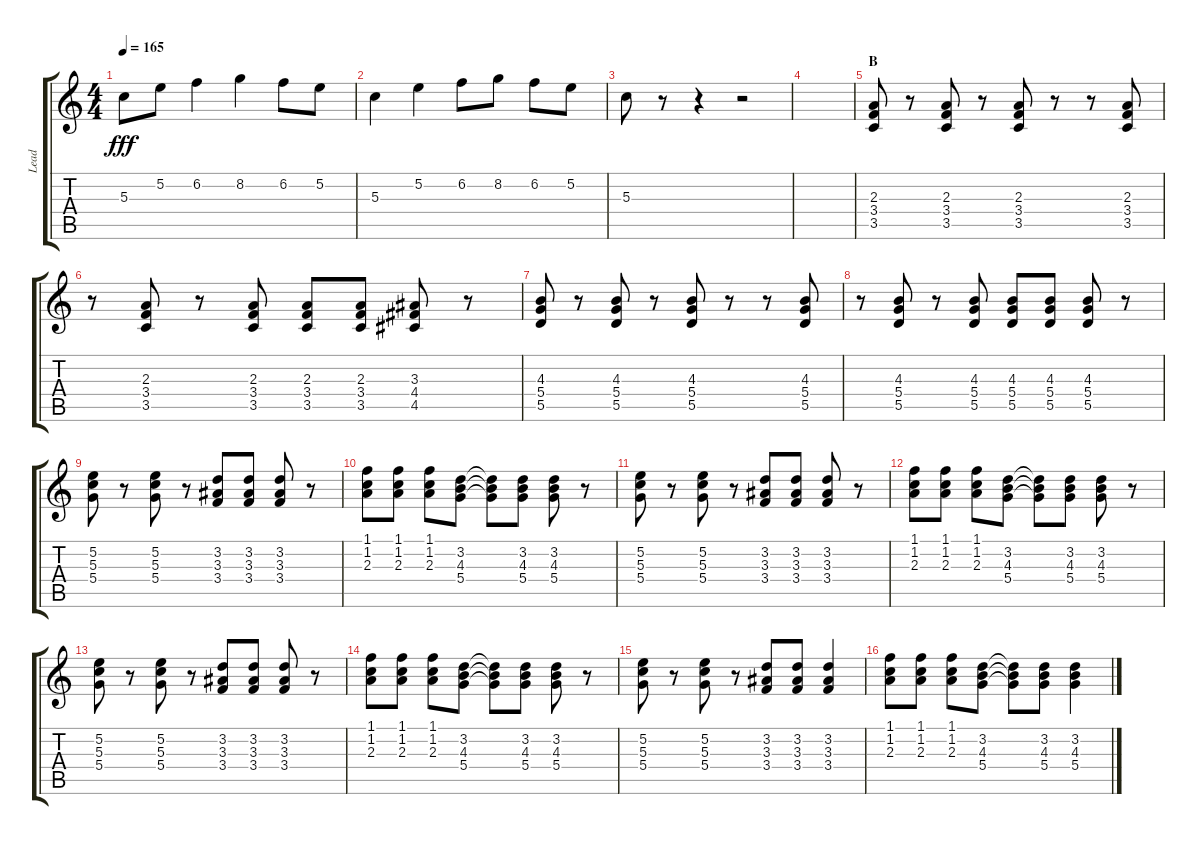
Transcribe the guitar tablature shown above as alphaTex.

\track ("Lead" "Lead") {instrument acousticguitarnylon}
\staff {score tabs}
\tuning (E4 B3 G3 D3 A2 E2) {hide}
\ts (4 4)
\tempo 165
\clef g2
\ks c
5.3.8{dy fff} 5.2.8 6.2.4 8.2.4 6.2.8 5.2.8 |
5.3.4 5.2.4 6.2.8 8.2.8 6.2.8 5.2.8 |
5.3.8 r.8 r.4 r.2 |
|
\section ("" "B")
(2.3 3.4 3.5).8 r.8 (2.3 3.4 3.5).8 r.8 (2.3 3.4 3.5).8 r.8 r.8 (2.3 3.4 3.5).8 |
r.8 (2.3 3.4 3.5).8 r.8 (2.3 3.4 3.5).8 (2.3 3.4 3.5).8 (2.3 3.4 3.5).8 (3.3 4.4 4.5).8 r.8 |
(4.3 5.4 5.5).8 r.8 (4.3 5.4 5.5).8 r.8 (4.3 5.4 5.5).8 r.8 r.8 (4.3 5.4 5.5).8 |
r.8 (4.3 5.4 5.5).8 r.8 (4.3 5.4 5.5).8 (4.3 5.4 5.5).8 (4.3 5.4 5.5).8 (4.3 5.4 5.5).8 r.8 |
(5.2 5.3 5.4).8{instrument acousticguitarsteel} r.8 (5.2 5.3 5.4).8 r.8 (3.2 3.3 3.4).8 (3.2 3.3 3.4).8 (3.2 3.3 3.4).8 r.8 |
(1.1 1.2 2.3).8 (1.1 1.2 2.3).8 (1.1 1.2 2.3).8 (3.2 4.3 5.4).8 (3.2{t} 4.3{t} 5.4{t}).8 (3.2 4.3 5.4).8 (3.2 4.3 5.4).8 r.8 |
(5.2 5.3 5.4).8 r.8 (5.2 5.3 5.4).8 r.8 (3.2 3.3 3.4).8 (3.2 3.3 3.4).8 (3.2 3.3 3.4).8 r.8 |
(1.1 1.2 2.3).8 (1.1 1.2 2.3).8 (1.1 1.2 2.3).8 (3.2 4.3 5.4).8 (3.2{t} 4.3{t} 5.4{t}).8 (3.2 4.3 5.4).8 (3.2 4.3 5.4).8 r.8 |
(5.2 5.3 5.4).8 r.8 (5.2 5.3 5.4).8 r.8 (3.2 3.3 3.4).8 (3.2 3.3 3.4).8 (3.2 3.3 3.4).8 r.8 |
(1.1 1.2 2.3).8 (1.1 1.2 2.3).8 (1.1 1.2 2.3).8 (3.2 4.3 5.4).8 (3.2{t} 4.3{t} 5.4{t}).8 (3.2 4.3 5.4).8 (3.2 4.3 5.4).8 r.8 |
(5.2 5.3 5.4).8 r.8 (5.2 5.3 5.4).8 r.8 (3.2 3.3 3.4).8 (3.2 3.3 3.4).8 (3.2 3.3 3.4).4 |
(1.1 1.2 2.3).8 (1.1 1.2 2.3).8 (1.1 1.2 2.3).8 (3.2 4.3 5.4).8 (3.2{t} 4.3{t} 5.4{t}).8 (3.2 4.3 5.4).8 (3.2 4.3 5.4).4
